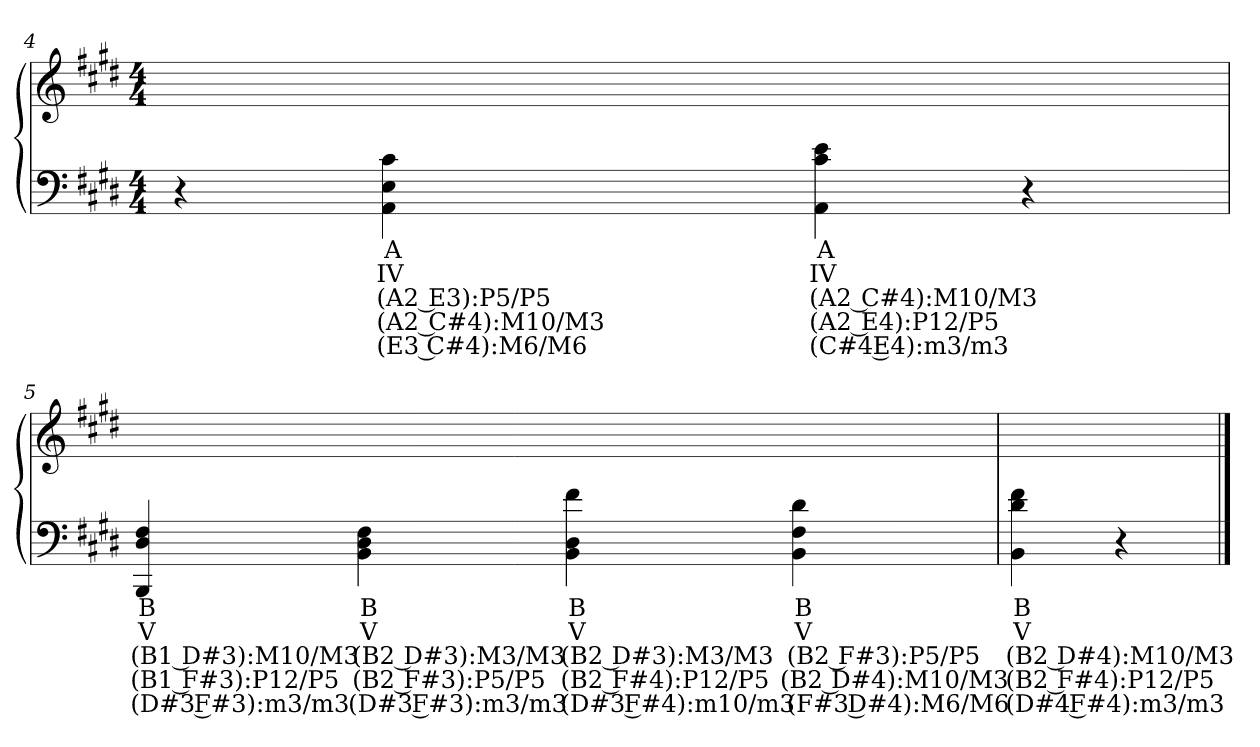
**kern	**text	**text	**text	**text	**text	**kern
*part2	*part2	*part2	*part2	*part2	*part2	*part1
*staff2	*staff2	*staff2	*staff2	*staff2	*staff2	*staff1
*clefF4	*	*	*	*	*	*clefG2
*k[f#c#g#d#]	*	*	*	*	*	*k[f#c#g#d#]
*E:	*	*	*	*	*	*E:
*M4/4	*	*	*	*	*	*M4/4
=4	=4	=4	=4	=4	=4	=4
4r	.	.	.	.	.	1ryy
4AA 4E 4c#	A	IV	(A2 E3):P5/P5	(A2 C#4):M10/M3	(E3 C#4):M6/M6	.
4AA 4c# 4e	A	IV	(A2 C#4):M10/M3	(A2 E4):P12/P5	(C#4 E4):m3/m3	.
4r	.	.	.	.	.	.
=5	=5	=5	=5	=5	=5	=5
4BBB 4D# 4F#	B	V	(B1 D#3):M10/M3	(B1 F#3):P12/P5	(D#3 F#3):m3/m3	1ryy
4BB 4D# 4F#	B	V	(B2 D#3):M3/M3	(B2 F#3):P5/P5	(D#3 F#3):m3/m3	.
4BB 4D# 4f#	B	V	(B2 D#3):M3/M3	(B2 F#4):P12/P5	(D#3 F#4):m10/m3	.
4BB 4F# 4d#	B	V	(B2 F#3):P5/P5	(B2 D#4):M10/M3	(F#3 D#4):M6/M6	.
=6	=6	=6	=6	=6	=6	=6
4BB 4d# 4f#	B	V	(B2 D#4):M10/M3	(B2 F#4):P12/P5	(D#4 F#4):m3/m3	2ryy
4r	.	.	.	.	.	.
==	==	==	==	==	==	==
*-	*-	*-	*-	*-	*-	*-
